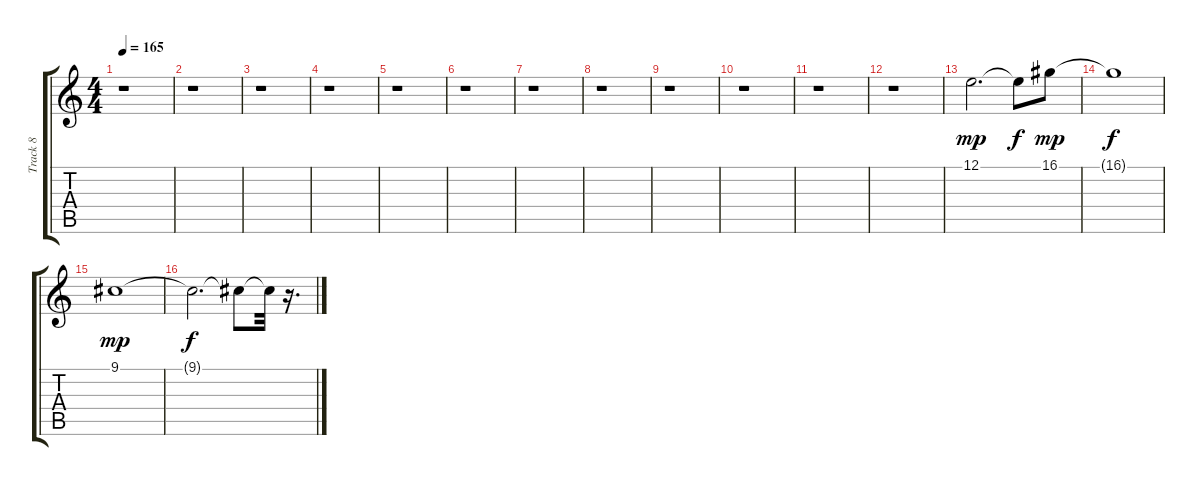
\track ("Track 8" "Track 8") {instrument stringensemble1}
\staff {score tabs}
\tuning (E4 B3 G3 D3 A2 E2) {hide}
\ts (4 4)
\tempo 165
\clef g2
\ks c
r.1{dy f} |
r.1 |
r.1 |
r.1 |
r.1 |
r.1 |
r.1 |
r.1 |
r.1 |
r.1 |
r.1 |
r.1 |
12.1.2{d dy mp} 12.1{t}.8{dy f} 16.1.8{dy mp} |
16.1{t}.1{dy f} |
9.1.1{dy mp} |
9.1{t}.2{d dy f} 9.1{t}.8 9.1{t}.32 r.16{d}
